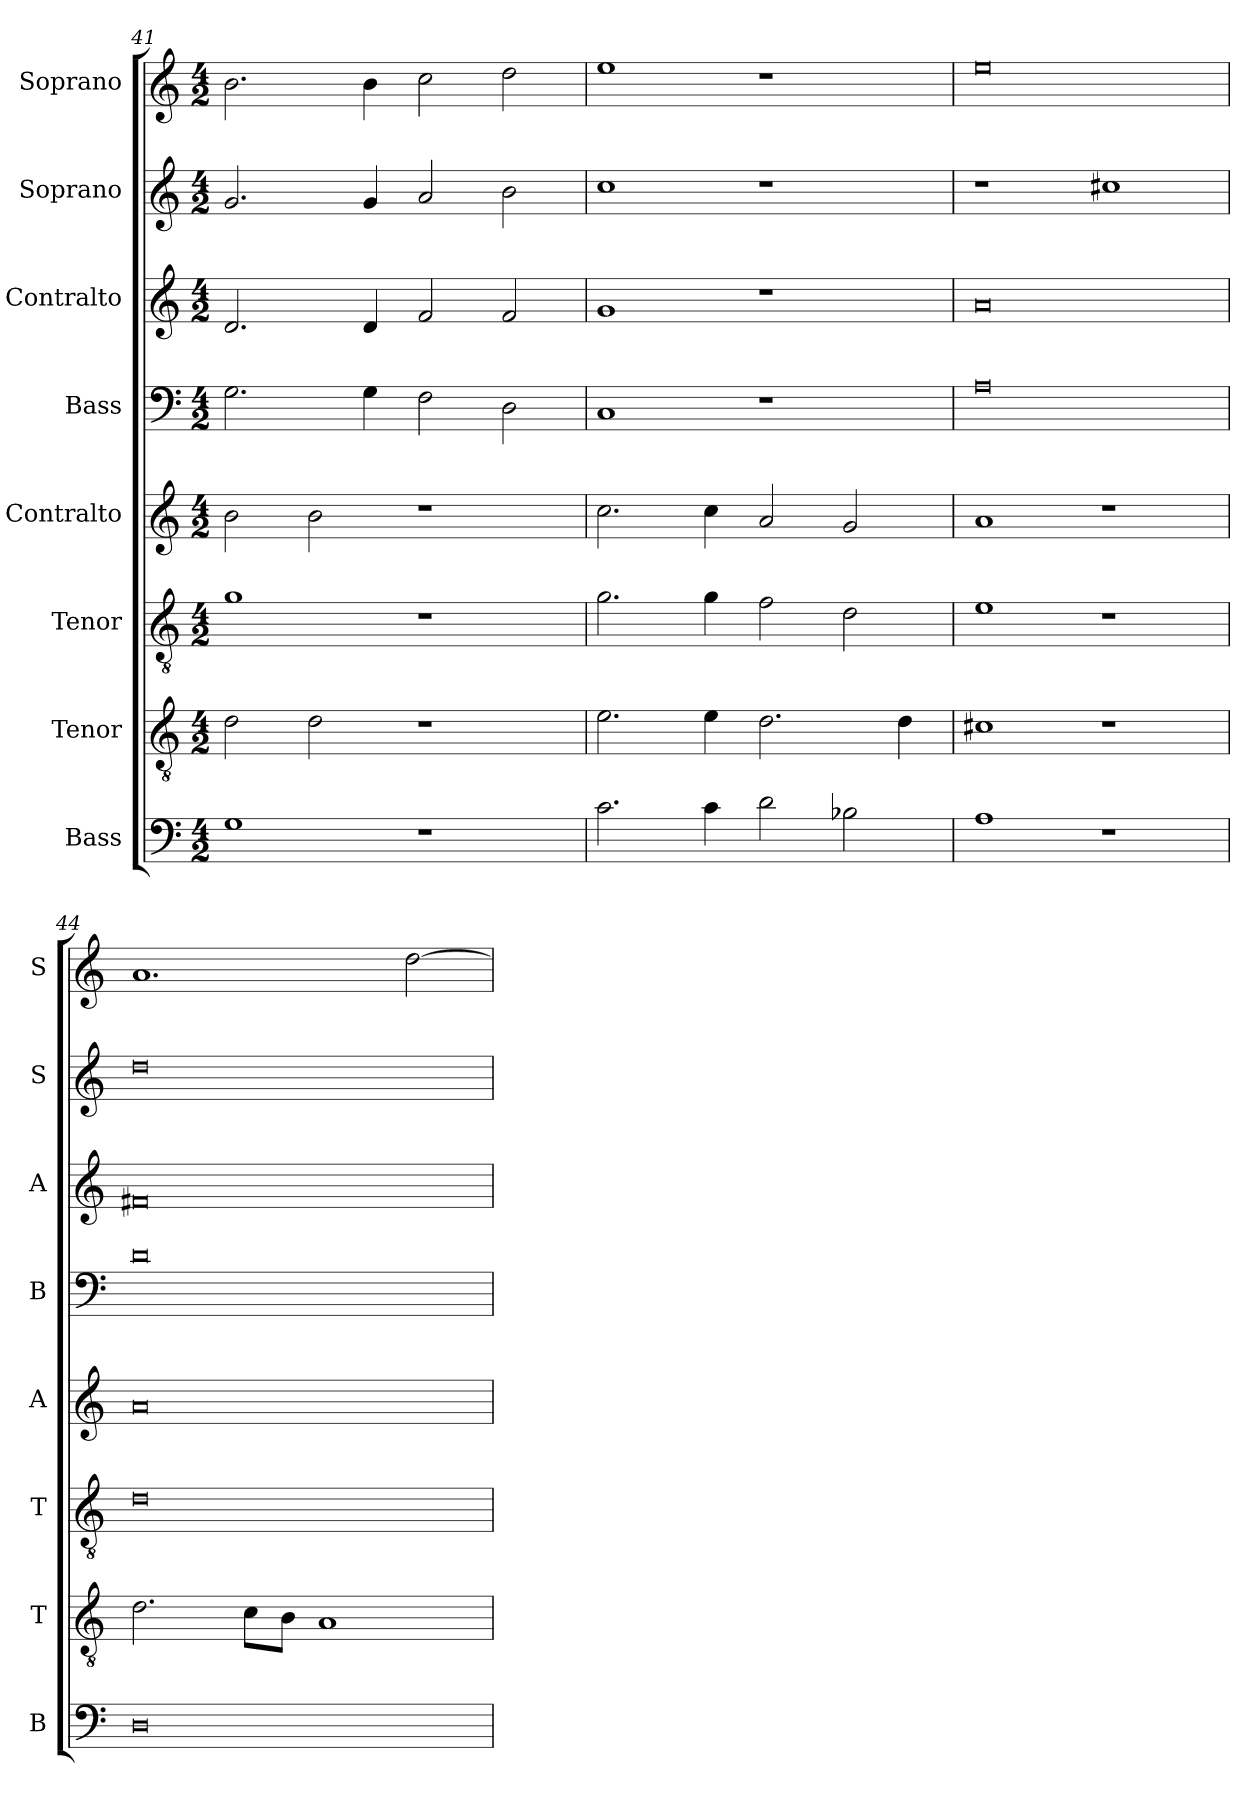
**kern	**kern	**kern	**kern	**kern	**kern	**kern	**kern
*part8	*part7	*part6	*part5	*part4	*part3	*part2	*part1
*staff8	*staff7	*staff6	*staff5	*staff4	*staff3	*staff2	*staff1
*I"Bass	*I"Tenor	*I"Tenor	*I"Contralto	*I"Bass	*I"Contralto	*I"Soprano	*I"Soprano
*I'B	*I'T	*I'T	*I'A	*I'B	*I'A	*I'S	*I'S
*clefF4	*clefGv2	*clefGv2	*clefG2	*clefF4	*clefG2	*clefG2	*clefG2
*k[]	*k[]	*k[]	*k[]	*k[]	*k[]	*k[]	*k[]
*G:mix	*G:mix	*G:mix	*G:mix	*G:mix	*G:mix	*G:mix	*G:mix
*M4/2	*M4/2	*M4/2	*M4/2	*M4/2	*M4/2	*M4/2	*M4/2
=41	=41	=41	=41	=41	=41	=41	=41
1G	2d	1g	2b	2.G	2.d	2.g	2.b
.	2d	.	2b	.	.	.	.
.	.	.	.	4G	4d	4g	4b
1r	1r	1r	1r	2F	2f	2a	2cc
.	.	.	.	2D	2f	2b	2dd
=42	=42	=42	=42	=42	=42	=42	=42
2.c	2.e	2.g	2.cc	1C	1g	1cc	1ee
4c	4e	4g	4cc	.	.	.	.
2d	2.d	2f	2a	1r	1r	1r	1r
2B-X	.	2d	2g	.	.	.	.
.	4d	.	.	.	.	.	.
=43	=43	=43	=43	=43	=43	=43	=43
1A	1c#X	1e	1a	0A	0a	1r	0ee
1r	1r	1r	1r	.	.	1cc#X	.
=44	=44	=44	=44	=44	=44	=44	=44
0D	2.d	0d	0a	0d	0f#X	0dd	1.a
.	8c\L	.	.	.	.	.	.
.	8B\J	.	.	.	.	.	.
.	1A	.	.	.	.	.	.
.	.	.	.	.	.	.	[2dd
=	=	=	=	=	=	=	=
*-	*-	*-	*-	*-	*-	*-	*-
